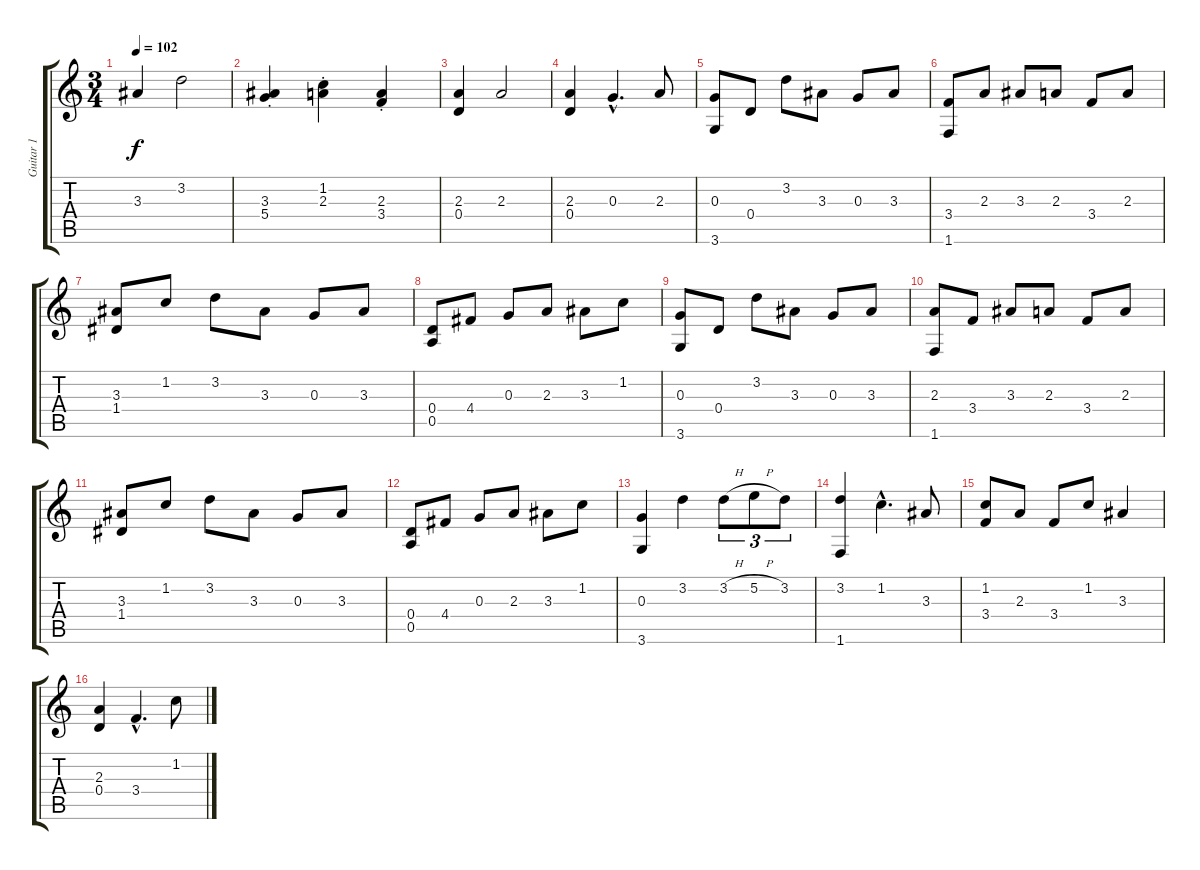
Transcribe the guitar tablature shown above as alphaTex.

\track ("Guitar 1" "Guitar 1") {instrument acousticguitarsteel}
\staff {score tabs}
\tuning (E4 B3 G3 D3 A2 E2) {hide}
\ts (3 4)
\tempo 102
\clef g2
\ks c
3.3.4{dy f} 3.2.2 |
(3.3{st} 5.4{st}).4 (1.2{st} 2.3{st}).4 (2.3{st} 3.4{st}).4 |
(2.3 0.4).4 2.3.2 |
(2.3 0.4).4 0.3{hac}.4{d} 2.3.8 |
(0.3 3.6).8 0.4.8 3.2.8 3.3.8 0.3.8 3.3.8 |
(3.4 1.6).8 2.3.8 3.3.8 2.3.8 3.4.8 2.3.8 |
(3.3 1.4).8 1.2.8 3.2.8 3.3.8 0.3.8 3.3.8 |
(0.4 0.5).8 4.4.8 0.3.8 2.3.8 3.3.8 1.2.8 |
(0.3 3.6).8 0.4.8 3.2.8 3.3.8 0.3.8 3.3.8 |
(2.3 1.6).8 3.4.8 3.3.8 2.3.8 3.4.8 2.3.8 |
(3.3 1.4).8 1.2.8 3.2.8 3.3.8 0.3.8 3.3.8 |
(0.4 0.5).8 4.4.8 0.3.8 2.3.8 3.3.8 1.2.8 |
(0.3 3.6).4 3.2.4 3.2{h}.8{tu (3 2)} 5.2{h}.8{tu (3 2)} 3.2.8{tu (3 2)} |
(3.2 1.6).4 1.2{hac}.4{d} 3.3.8 |
(1.2 3.4).8 2.3.8 3.4.8 1.2.8 3.3.4 |
(2.3 0.4).4 3.4{hac}.4{d} 1.2.8
